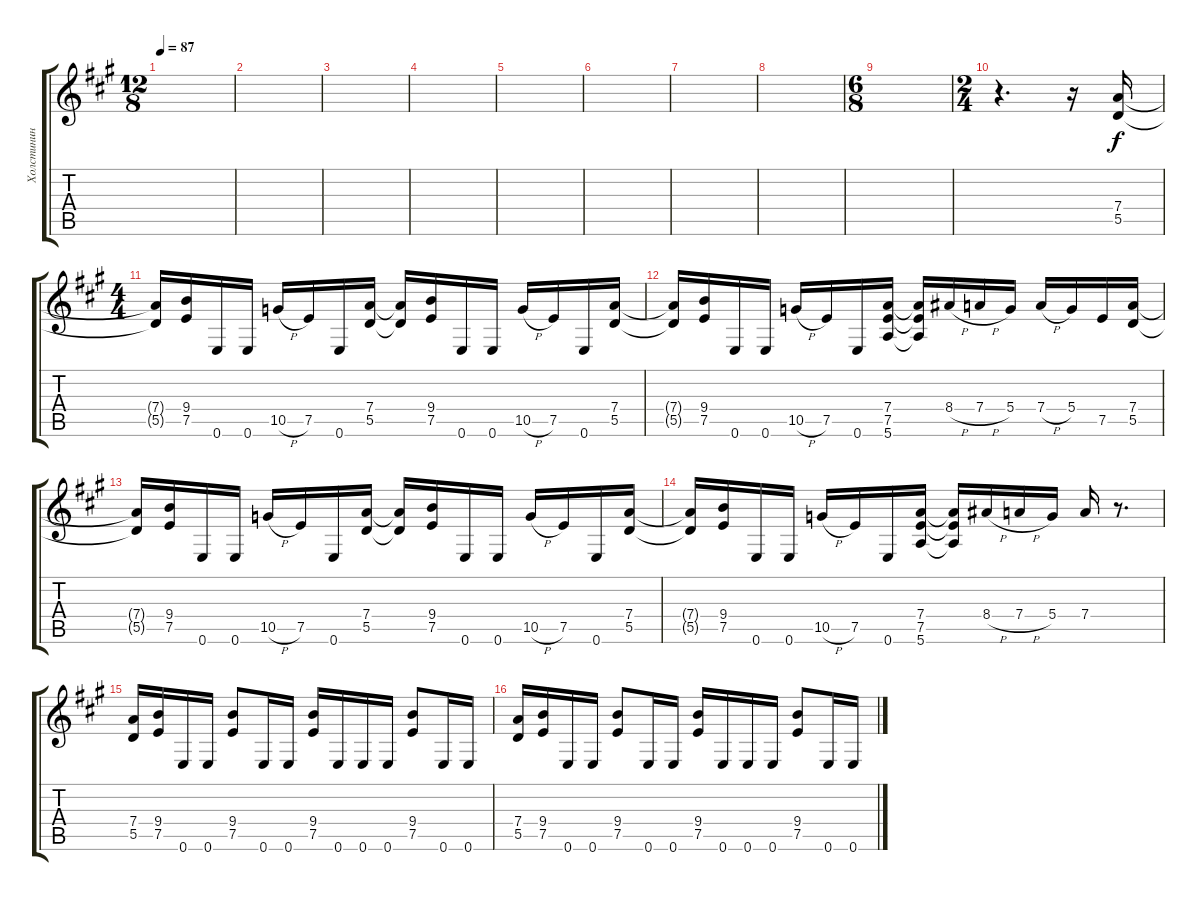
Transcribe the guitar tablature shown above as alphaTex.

\track ("Холстинин" "Холстинин") {instrument distortionguitar}
\staff {score tabs}
\tuning (E4 B3 G3 D3 A2 E2) {hide}
\ts (12 8)
\tempo 87
\clef g2
\ks a
|
|
|
|
|
|
|
|
\ts (6 8)
|
\ts (2 4)
r.4{d} r.16 (7.4 5.5).16 |
\ts (4 4)
(7.4{t} 5.5{t}).16 (9.4 7.5).16 0.6.16 0.6.16 10.5{h}.16 7.5.16 0.6.16 (7.4 5.5).16 (7.4{t} 5.5{t}).16 (9.4 7.5).16 0.6.16 0.6.16 10.5{h}.16 7.5.16 0.6.16 (7.4 5.5).16 |
(7.4{t} 5.5{t}).16 (9.4 7.5).16 0.6.16 0.6.16 10.5{h}.16 7.5.16 0.6.16 (7.4 7.5 5.6).16 (7.4{t} 7.5{t} 5.6{t}).16 8.4{h}.16 7.4{h}.16 5.4.16 7.4{h}.16 5.4.16 7.5.16 (7.4 5.5).16 |
(7.4{t} 5.5{t}).16 (9.4 7.5).16 0.6.16 0.6.16 10.5{h}.16 7.5.16 0.6.16 (7.4 5.5).16 (7.4{t} 5.5{t}).16 (9.4 7.5).16 0.6.16 0.6.16 10.5{h}.16 7.5.16 0.6.16 (7.4 5.5).16 |
(7.4{t} 5.5{t}).16 (9.4 7.5).16 0.6.16 0.6.16 10.5{h}.16 7.5.16 0.6.16 (7.4 7.5 5.6).16 (7.4{t} 7.5{t} 5.6{t}).16 8.4{h}.16 7.4{h}.16 5.4.16 7.4.16 r.8{d} |
(7.4 5.5).16 (9.4 7.5).16 0.6.16 0.6.16 (9.4 7.5).8 0.6.16 0.6.16 (9.4 7.5).16 0.6.16 0.6.16 0.6.16 (9.4 7.5).8 0.6.16 0.6.16 |
(7.4 5.5).16 (9.4 7.5).16 0.6.16 0.6.16 (9.4 7.5).8 0.6.16 0.6.16 (9.4 7.5).16 0.6.16 0.6.16 0.6.16 (9.4 7.5).8 0.6.16 0.6.16
